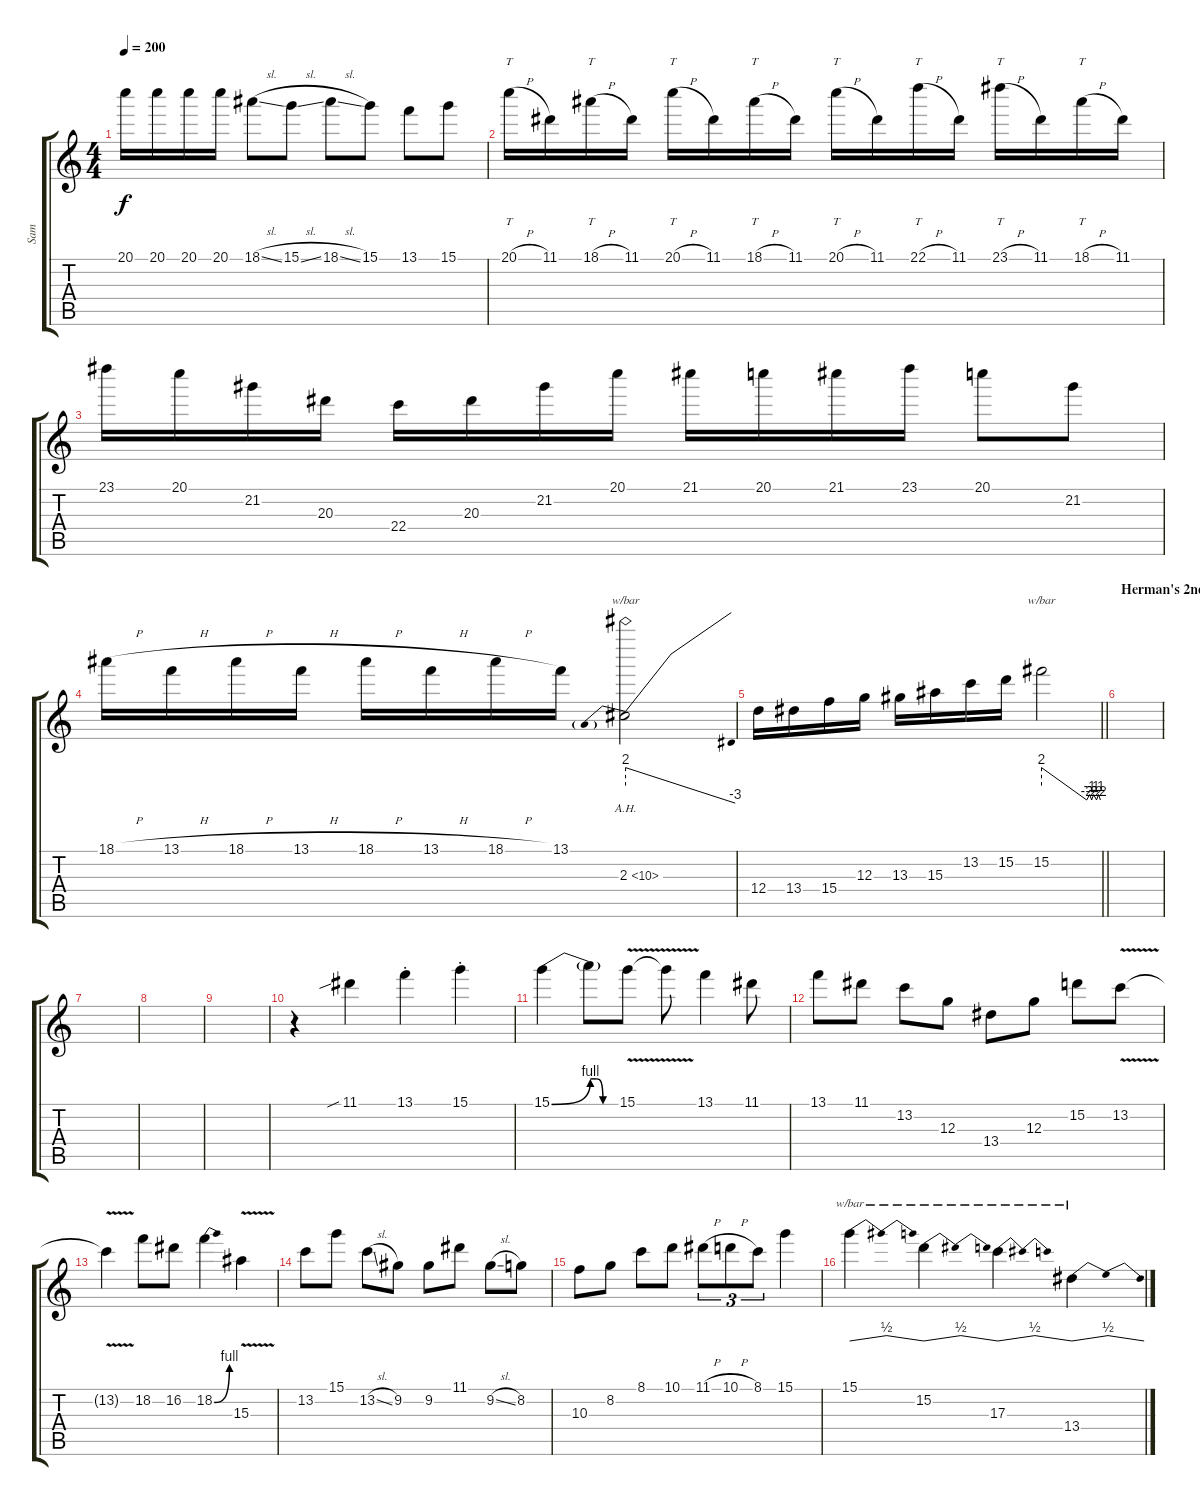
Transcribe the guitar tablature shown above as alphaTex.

\track ("Sam" "Sam") {instrument overdrivenguitar}
\staff {score tabs}
\tuning (E4 B3 G3 D3 A2 E2) {hide}
\ts (4 4)
\tempo 200
\clef g2
\ks c
20.1.16{dy f} 20.1.16 20.1.16 20.1.16 18.1{sl}.8 15.1{sl}.8 18.1{sl}.8 15.1.8 13.1.8 15.1.8 |
20.1{h}.16{tt} 11.1.16 18.1{h}.16{tt} 11.1.16 20.1{h}.16{tt} 11.1.16 18.1{h}.16{tt} 11.1.16 20.1{h}.16{tt} 11.1.16 22.1{h}.16{tt} 11.1.16 23.1{h}.16{tt} 11.1.16 18.1{h}.16{tt} 11.1.16 |
23.1.16 20.1.16 21.2.16 20.3.16 22.4.16 20.3.16 21.2.16 20.1.16 21.1.16 20.1.16 21.1.16 23.1.16 20.1.8 21.2.8 |
18.1{h}.16 13.1{h}.16 18.1{h}.16 13.1{h}.16 18.1{h}.16 13.1{h}.16 18.1{h}.16 13.1.16 2.3{ah 8}.2{tbe (predivedive default 0 8 60 -12)} |
\barLineRight lightlight
12.4.16 13.4.16 15.4.16 12.3.16 13.3.16 15.3.16 13.2.16 15.2.16 15.2.2{tbe (custom default 0 8 46 -8 49 -4 51 -8 53 -4 56 -8 58 -4 60 -8)} |
\section ("" "Herman's 2nd Solo")
|
|
|
|
r.4 11.1{sib}.4 13.1{st}.4 15.1{st}.4 |
15.1{be (bend 0 0 60 4)}.4 15.1{be (custom 0 4 15 4 30 0 60 0) t}.8 15.1{v}.8 15.1{t}.8 13.1.4 11.1.8 |
13.1.8 11.1.8 13.2.8 12.3.8 13.4.8 12.3.8 15.2.8 13.2{v}.8 |
13.2{t}.4 18.2.8 16.2.8 18.2{be (bend 0 0 60 4)}.4 15.3{v}.4 |
13.2.8 15.1.8 13.2{sl}.8 9.2.8 9.2.8 11.1.8 9.2{sl}.8 8.2.8 |
10.3.8 8.2.8 8.1.8 10.1.8 11.1{h}.8{tu (3 2)} 10.1{h}.8{tu (3 2)} 8.1.8{tu (3 2)} 15.1.4 |
15.1.4{tbe (dip default 0 0 30 2 60 0)} 15.2.4{tbe (dip default 0 0 30 2 60 0)} 17.3.4{tbe (dip default 0 0 30 2 60 0)} 13.4.4{tbe (dip default 0 0 30 2 60 0)}
